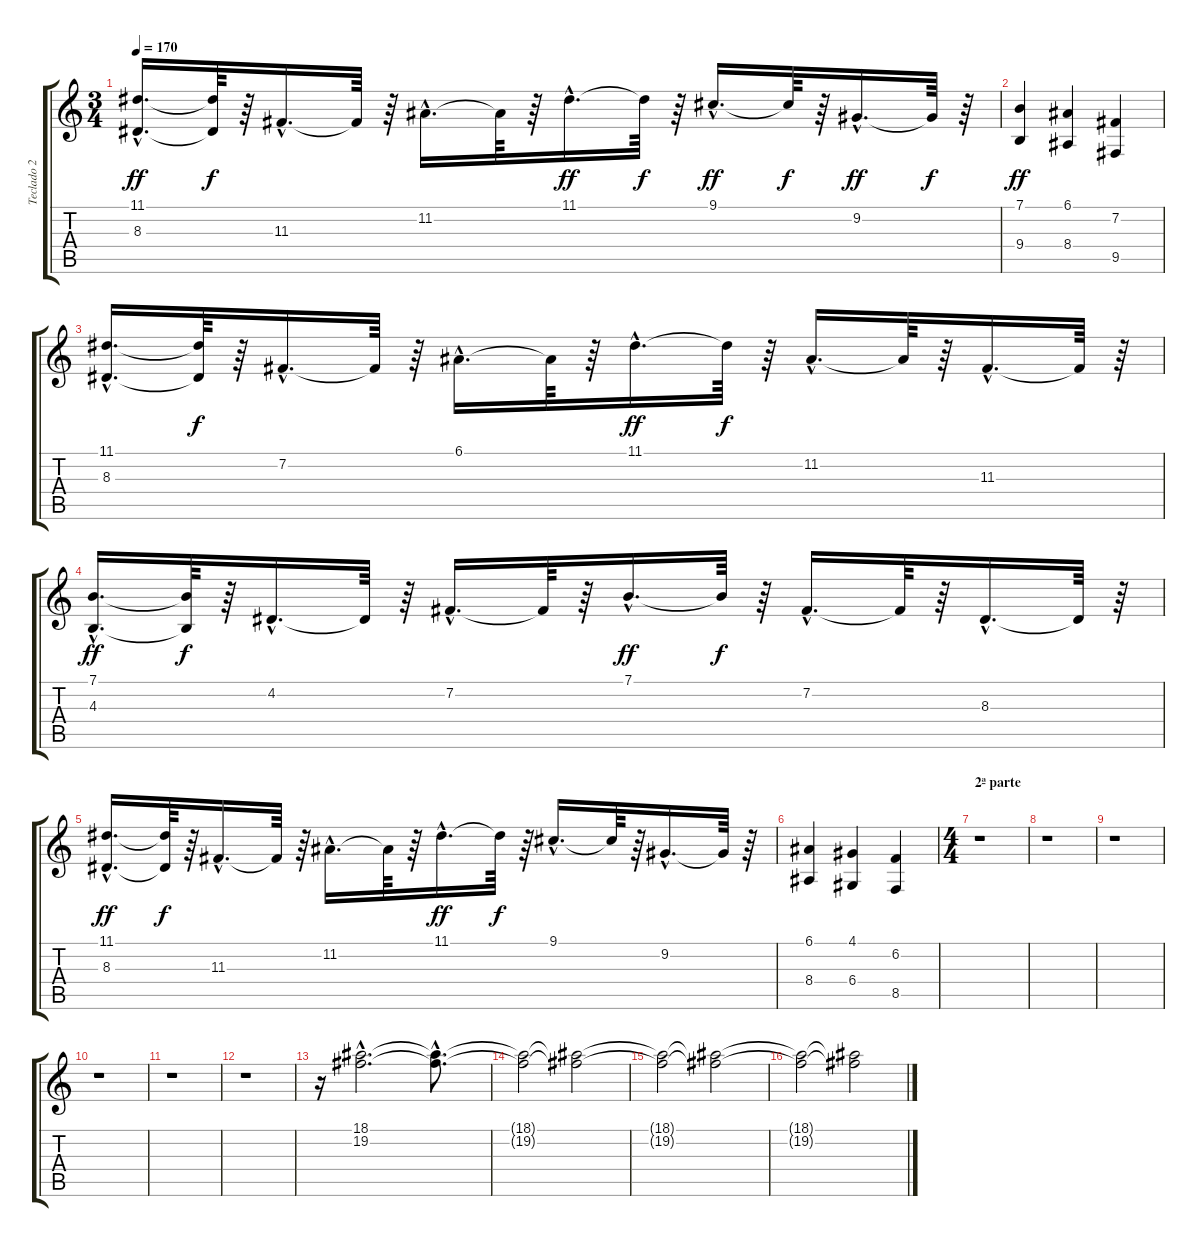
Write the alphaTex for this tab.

\track ("Teclado 2" "Teclado 2") {instrument stringensemble1}
\staff {score tabs}
\tuning (E4 B3 G3 D3 A2 E2) {hide}
\ts (3 4)
\tempo 170
\clef g2
\ks c
(11.1{hac} 8.3{hac}).16{d dy ff} (11.1{t} 8.3{t}).64{dy f} r.64 11.3{hac}.16{d} 11.3{t}.64 r.64 11.2{hac}.16{d} 11.2{t}.64 r.64 11.1{hac}.16{d dy ff} 11.1{t}.64{dy f} r.64 9.1{hac}.16{d dy ff} 9.1{t}.64{dy f} r.64 9.2{hac}.16{d dy ff} 9.2{t}.64{dy f} r.64 |
(7.1 9.4).4{dy ff} (6.1 8.4).4 (7.2 9.5).4 |
(11.1{hac} 8.3{hac}).16{d} (11.1{t} 8.3{t}).64{dy f} r.64 7.2{hac}.16{d} 7.2{t}.64 r.64 6.1{hac}.16{d} 6.1{t}.64 r.64 11.1{hac}.16{d dy ff} 11.1{t}.64{dy f} r.64 11.2{hac}.16{d} 11.2{t}.64 r.64 11.3{hac}.16{d} 11.3{t}.64 r.64 |
(7.1{hac} 4.3{hac}).16{d dy ff} (7.1{t} 4.3{t}).64{dy f} r.64 4.2{hac}.16{d} 4.2{t}.64 r.64 7.2{hac}.16{d} 7.2{t}.64 r.64 7.1{hac}.16{d dy ff} 7.1{t}.64{dy f} r.64 7.2{hac}.16{d} 7.2{t}.64 r.64 8.3{hac}.16{d} 8.3{t}.64 r.64 |
(11.1{hac} 8.3{hac}).16{d dy ff} (11.1{t} 8.3{t}).64{dy f} r.64 11.3{hac}.16{d} 11.3{t}.64 r.64 11.2{hac}.16{d} 11.2{t}.64 r.64 11.1{hac}.16{d dy ff} 11.1{t}.64{dy f} r.64 9.1{hac}.16{d} 9.1{t}.64 r.64 9.2{hac}.16{d} 9.2{t}.64 r.64 |
(6.1 8.4).4 (4.1 6.4).4 (6.2 8.5).4 |
\ts (4 4)
\section ("" "2ª parte")
r.1 |
r.1 |
r.1 |
r.1 |
r.1 |
r.1 |
r.16{volume 8} (18.1{hac} 19.2{hac}).2{d volume 10} (18.1{hac t} 19.2{hac t}).8{d} |
(18.1{t} 19.2{t}).2 (18.1{t} 19.2{t}).2 |
(18.1{t} 19.2{t}).2 (18.1{t} 19.2{t}).2 |
(18.1{t} 19.2{t}).2 (18.1{t} 19.2{t}).2
